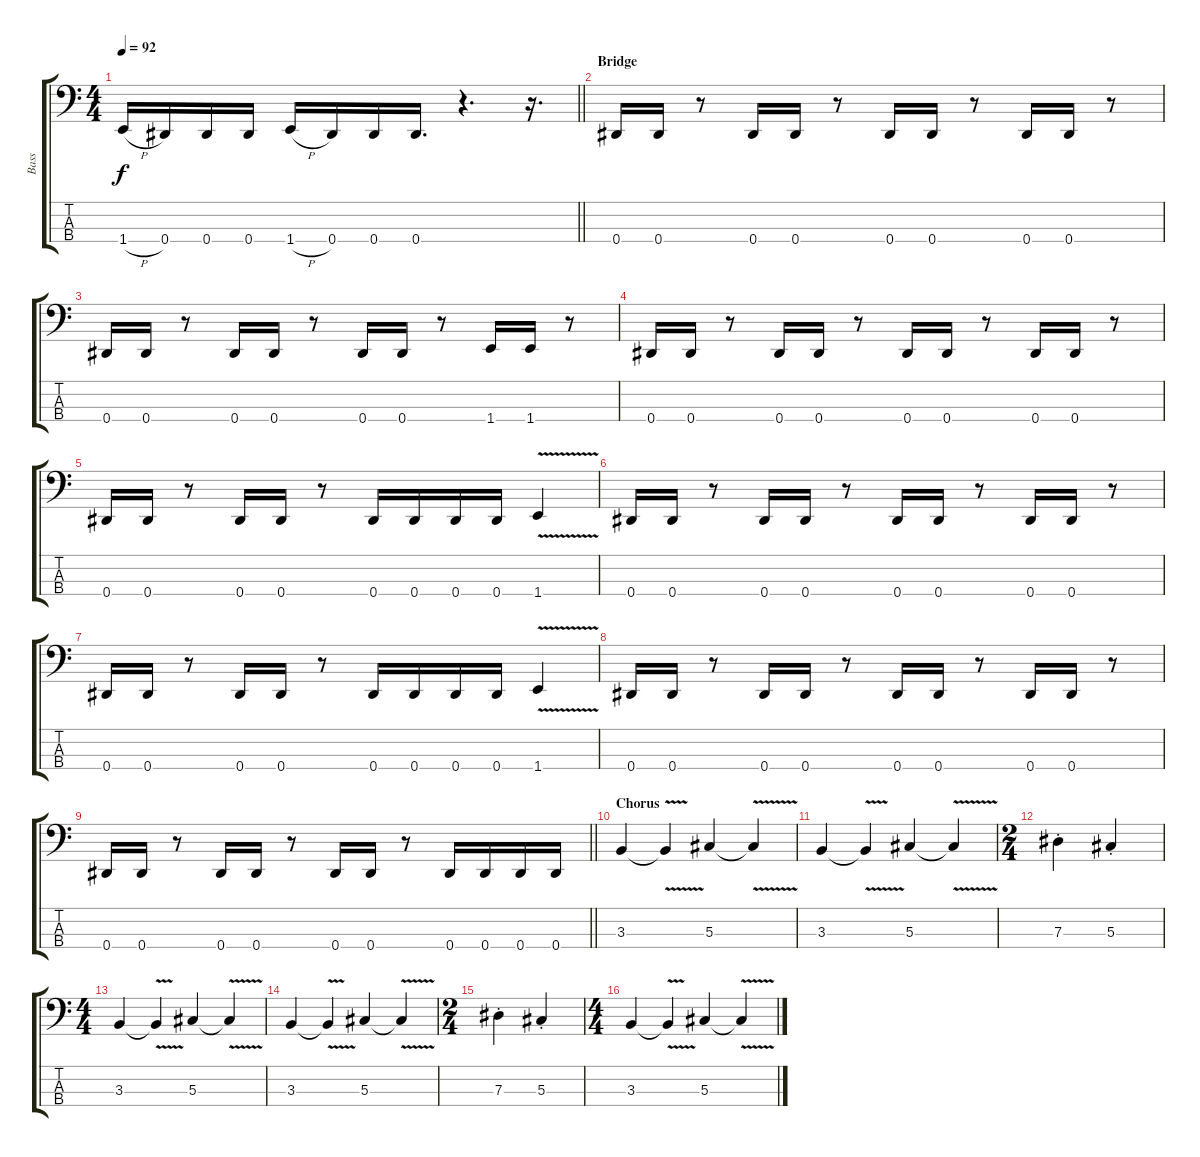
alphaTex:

\track ("Bass" "Bass") {instrument electricbasspick}
\staff {score tabs}
\tuning (Gb2 Db2 Ab1 Eb1) {hide}
\ts (4 4)
\tempo 92
\clef f4
\barLineRight lightlight
\ks c
1.4{h}.16{dy f} 0.4.16 0.4.16 0.4.16 1.4{h}.16 0.4.16 0.4.16 0.4.16{d} r.4{d} r.16{d} |
\section ("" "Bridge")
0.4.16 0.4.16 r.8 0.4.16 0.4.16 r.8 0.4.16 0.4.16 r.8 0.4.16 0.4.16 r.8 |
0.4.16 0.4.16 r.8 0.4.16 0.4.16 r.8 0.4.16 0.4.16 r.8 1.4.16 1.4.16 r.8 |
0.4.16 0.4.16 r.8 0.4.16 0.4.16 r.8 0.4.16 0.4.16 r.8 0.4.16 0.4.16 r.8 |
0.4.16 0.4.16 r.8 0.4.16 0.4.16 r.8 0.4.16 0.4.16 0.4.16 0.4.16 1.4{v}.4 |
0.4.16 0.4.16 r.8 0.4.16 0.4.16 r.8 0.4.16 0.4.16 r.8 0.4.16 0.4.16 r.8 |
0.4.16 0.4.16 r.8 0.4.16 0.4.16 r.8 0.4.16 0.4.16 0.4.16 0.4.16 1.4{v}.4 |
0.4.16 0.4.16 r.8 0.4.16 0.4.16 r.8 0.4.16 0.4.16 r.8 0.4.16 0.4.16 r.8 |
\barLineRight lightlight
0.4.16 0.4.16 r.8 0.4.16 0.4.16 r.8 0.4.16 0.4.16 r.8 0.4.16 0.4.16 0.4.16 0.4.16 |
\section ("" "Chorus")
3.3.4 3.3{v t}.4 5.3.4 5.3{v t}.4 |
3.3.4 3.3{v t}.4 5.3.4 5.3{v t}.4 |
\ts (2 4)
7.3{st}.4 5.3{st}.4 |
\ts (4 4)
3.3.4 3.3{v t}.4 5.3.4 5.3{v t}.4 |
3.3.4 3.3{v t}.4 5.3.4 5.3{v t}.4 |
\ts (2 4)
7.3{st}.4 5.3{st}.4 |
\ts (4 4)
3.3.4 3.3{v t}.4 5.3.4 5.3{v t}.4
